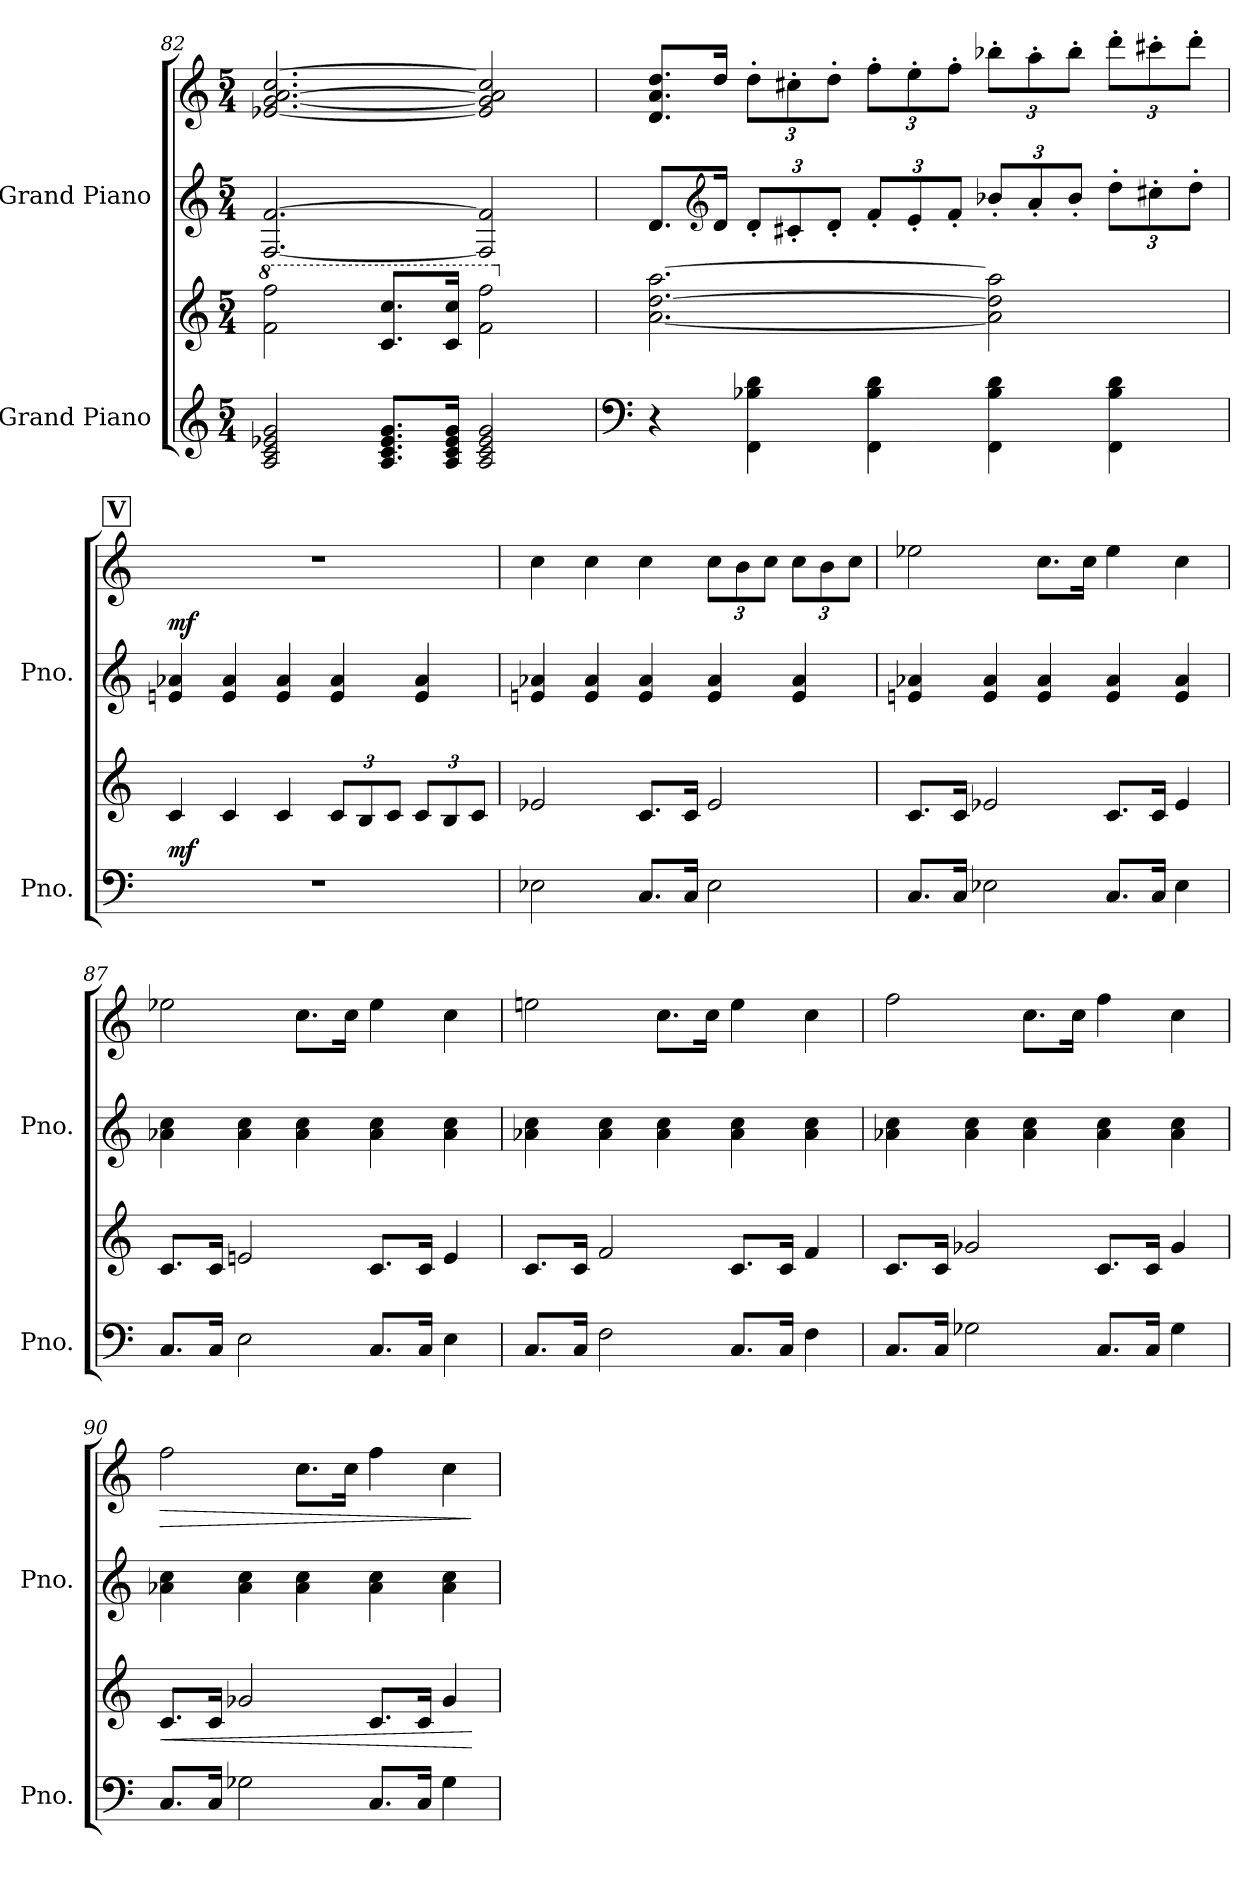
**kern	**kern	**dynam	**kern	**kern	**dynam
*part2	*part2	*part2	*part1	*part1	*part1
*staff4	*staff3	*staff3/4	*staff2	*staff1	*staff1/2
*I"Grand Piano	*	*	*I"Grand Piano	*	*
*I'Pno.	*	*	*I'Pno.	*	*
*clefG2	*clefG2	*	*clefG2	*clefG2	*
*k[]	*k[]	*	*k[]	*k[]	*
*M5/4	*M5/4	*	*M5/4	*M5/4	*
*	*8va	*	*	*	*
=82	=82	=82	=82	=82	=82
2A/ 2c/ 2e-X/ 2g/	2ff\ 2fff\	.	[2.F/ [2.f/	[2.e-X/ [2.g/ [2.a/ [2.cc/	.
8.A/ 8.c/ 8.e-/ 8.g/L	8.cc/ 8.ccc/L	.	.	.	.
16A/ 16c/ 16e-/ 16g/Jk	16cc/ 16ccc/Jk	.	.	.	.
2A/ 2c/ 2e-/ 2g/	2ff\ 2fff\	.	2F/] 2f/]	2e-/] 2g/] 2a/] 2cc/]	.
!!LO:LB:g=z
=83	=83	=83	=83	=83	=83
*clefF4	*	*	*	*	*
*	*X8va	*	*	*	*
4r	[2.a\ [2.dd\ [2.aa\	.	8.d/L	8.d/ 8.a/ 8.dd/L	.
*	*	*	*clefG2	*	*
.	.	.	16d/Jk	16dd/Jk	.
*	*	*	*Xbrackettup	*Xbrackettup	*
4FF\ 4B-X\ 4d\	.	.	12d'/L	12dd'\L	.
.	.	.	12c#X'/	12cc#X'\	.
.	.	.	12d'/J	12dd'\J	.
4FF\ 4B-\ 4d\	.	.	12f'/L	12ff'\L	.
.	.	.	12e'/	12ee'\	.
.	.	.	12f'/J	12ff'\J	.
4FF\ 4B-\ 4d\	2a\] 2dd\] 2aa\]	.	12b-X'/L	12bb-X'\L	.
.	.	.	12a'/	12aa'\	.
.	.	.	12b-'/J	12bb-'\J	.
4FF\ 4B-\ 4d\	.	.	12dd'\L	12ddd'\L	.
.	.	.	12cc#X'\	12ccc#X'\	.
.	.	.	12dd'\J	12ddd'\J	.
!!LO:REH:place=s1:a:B:fs=14:t=V
=84	=84	=84	=84	=84	=84
!	!	!LO:DY:a=2	!	!	!LO:DY:a=2
4%5r	4c/	mf	4en/ 4a-X/	4%5r	mf
.	4c/	.	4e/ 4a-/	.	.
.	4c/	.	4e/ 4a-/	.	.
*	*Xbrackettup	*	*	*	*
.	12c/L	.	4e/ 4a-/	.	.
.	12B/	.	.	.	.
.	12c/J	.	.	.	.
.	12c/L	.	4e/ 4a-/	.	.
.	12B/	.	.	.	.
.	12c/J	.	.	.	.
=85	=85	=85	=85	=85	=85
2E-X\	2e-X/	.	4en/ 4a-X/	4cc\	.
.	.	.	4e/ 4a-/	4cc\	.
8.C/L	8.c/L	.	4e/ 4a-/	4cc\	.
16C/Jk	16c/Jk	.	.	.	.
2E-\	2e-/	.	4e/ 4a-/	12cc\L	.
.	.	.	.	12b\	.
.	.	.	.	12cc\J	.
.	.	.	4e/ 4a-/	12cc\L	.
.	.	.	.	12b\	.
.	.	.	.	12cc\J	.
!!LO:PB:g=z
=86	=86	=86	=86	=86	=86
8.C/L	8.c/L	.	4en/ 4a-X/	2ee-X\	.
16C/Jk	16c/Jk	.	.	.	.
2E-X\	2e-X/	.	4e/ 4a-/	.	.
.	.	.	4e/ 4a-/	8.cc\L	.
.	.	.	.	16cc\Jk	.
8.C/L	8.c/L	.	4e/ 4a-/	4ee-\	.
16C/Jk	16c/Jk	.	.	.	.
4E-\	4e-/	.	4e/ 4a-/	4cc\	.
=87	=87	=87	=87	=87	=87
8.C/L	8.c/L	.	4a-X\ 4cc\	2ee-X\	.
16C/Jk	16c/Jk	.	.	.	.
2E\	2en/	.	4a-\ 4cc\	.	.
.	.	.	4a-\ 4cc\	8.cc\L	.
.	.	.	.	16cc\Jk	.
8.C/L	8.c/L	.	4a-\ 4cc\	4ee-\	.
16C/Jk	16c/Jk	.	.	.	.
4E\	4e/	.	4a-\ 4cc\	4cc\	.
=88	=88	=88	=88	=88	=88
8.C/L	8.c/L	.	4a-X\ 4cc\	2een\	.
16C/Jk	16c/Jk	.	.	.	.
2F\	2f/	.	4a-\ 4cc\	.	.
.	.	.	4a-\ 4cc\	8.cc\L	.
.	.	.	.	16cc\Jk	.
8.C/L	8.c/L	.	4a-\ 4cc\	4ee\	.
16C/Jk	16c/Jk	.	.	.	.
4F\	4f/	.	4a-\ 4cc\	4cc\	.
!!LO:LB:g=z
=89	=89	=89	=89	=89	=89
8.C/L	8.c/L	.	4a-X\ 4cc\	2ff\	.
16C/Jk	16c/Jk	.	.	.	.
2G-X\	2g-X/	.	4a-\ 4cc\	.	.
.	.	.	4a-\ 4cc\	8.cc\L	.
.	.	.	.	16cc\Jk	.
8.C/L	8.c/L	.	4a-\ 4cc\	4ff\	.
16C/Jk	16c/Jk	.	.	.	.
4G-\	4g-/	.	4a-\ 4cc\	4cc\	.
=90	=90	=90	=90	=90	=90
!	!	!LO:HP:b	!	!	!LO:HP:b
8.C/L	8.c/L	<	4a-X\ 4cc\	2ff\	>
16C/Jk	16c/Jk	.	.	.	.
2G-X\	2g-X/	.	4a-\ 4cc\	.	.
.	.	.	4a-\ 4cc\	8.cc\L	.
.	.	.	.	16cc\Jk	.
8.C/L	8.c/L	.	4a-\ 4cc\	4ff\	.
16C/Jk	16c/Jk	.	.	.	.
4G-\	4g-/	.	4a-\ 4cc\	4cc\	.
.	.	[	.	.	]
=	=	=	=	=	=
*-	*-	*-	*-	*-	*-
